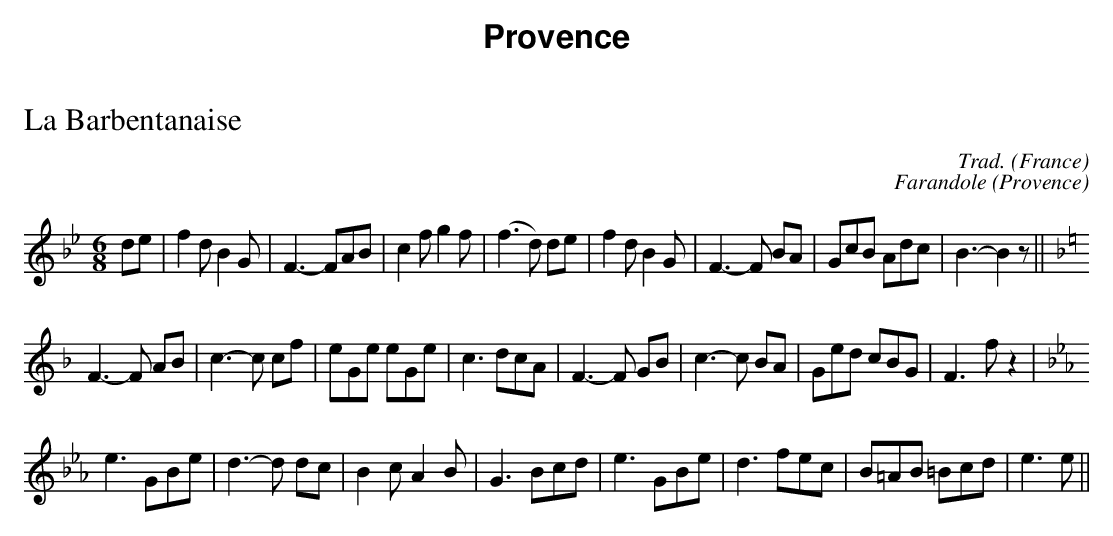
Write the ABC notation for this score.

X:1
T:La Barbentanaise
O:France
C:Trad.
M:6/8
L:1/8
K:Bb
de|f2d B2G|F3- FAB|c2f g2f|(f3d) de|f2d B2G|F3-F BA|GcB Adc|B3-B2z||
[K:F]F3-F AB | c3-c cf | eGe eGe | c3 dcA | F3-F GB | c3-c BA | Ged cBG | F3- fz2 |
[K:Eb]e3 GBe | d3-d dc | B2c A2B|G3 Bcd|e3 GBe|d3 fec | B=AB =Bcd | e3 e ||
